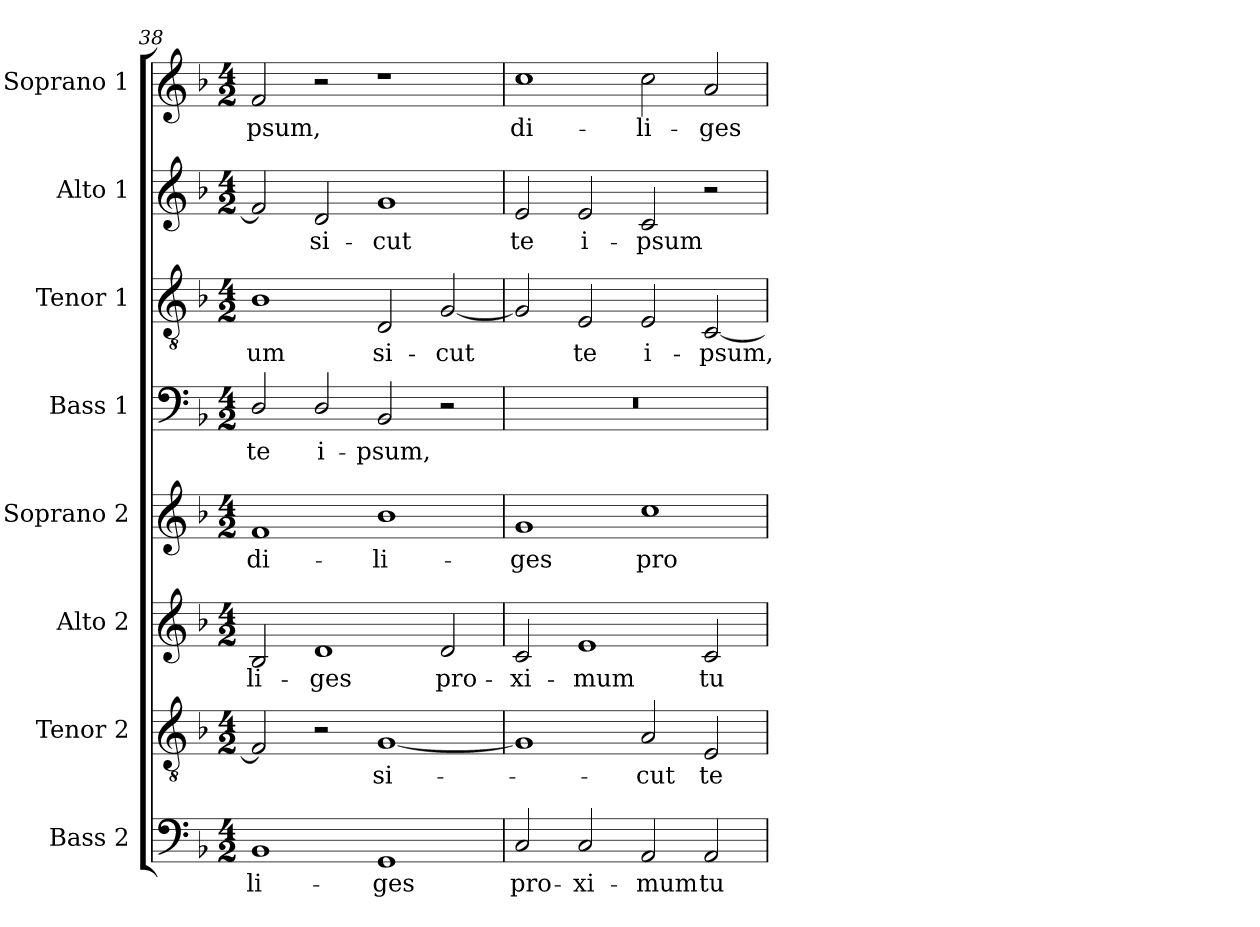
**kern	**text	**kern	**text	**kern	**text	**kern	**text	**kern	**text	**kern	**text	**kern	**text	**kern	**text
*part8	*part8	*part7	*part7	*part6	*part6	*part5	*part5	*part4	*part4	*part3	*part3	*part2	*part2	*part1	*part1
*staff8	*staff8	*staff7	*staff7	*staff6	*staff6	*staff5	*staff5	*staff4	*staff4	*staff3	*staff3	*staff2	*staff2	*staff1	*staff1
*I"Bass 2	*	*I"Tenor 2	*	*I"Alto 2	*	*I"Soprano 2	*	*I"Bass 1	*	*I"Tenor 1	*	*I"Alto 1	*	*I"Soprano 1	*
*I'B2.	*	*I'T2.	*	*I'A2.	*	*I'S2.	*	*I'B1.	*	*I'T1.	*	*I'A1.	*	*I'S1.	*
*clefF4	*	*clefGv2	*	*clefG2	*	*clefG2	*	*clefF4	*	*clefGv2	*	*clefG2	*	*clefG2	*
*	*	*ITrd7c12	*	*	*	*	*	*	*	*ITrd7c12	*	*	*	*	*
*k[b-]	*	*k[b-]	*	*k[b-]	*	*k[b-]	*	*k[b-]	*	*k[b-]	*	*k[b-]	*	*k[b-]	*
*F:	*	*F:	*	*F:	*	*F:	*	*F:	*	*F:	*	*F:	*	*F:	*
*M4/2	*	*M4/2	*	*M4/2	*	*M4/2	*	*M4/2	*	*M4/2	*	*M4/2	*	*M4/2	*
=38	=38	=38	=38	=38	=38	=38	=38	=38	=38	=38	=38	=38	=38	=38	=38
!	!LO:LY:b:color=#000000	!	!	!	!	!	!	!	!	!	!	!	!	!	!
!	!	!	!	!	!LO:LY:b:color=#000000	!	!	!	!	!	!	!	!	!	!
!	!	!	!	!	!	!	!LO:LY:b:color=#000000	!	!	!	!	!	!	!	!
!	!	!	!	!	!	!	!	!	!LO:LY:b:color=#000000	!	!	!	!	!	!
!	!	!	!	!	!	!	!	!	!	!	!LO:LY:b:color=#000000	!	!	!	!
!	!	!	!	!	!	!	!	!	!	!	!	!	!	!	!LO:LY:b:color=#000000
1BB-i	-li-	2FFi/]	.	2B-i/	-li-	1fi	di-	2Di/	te	1BB-i	-um	2fi/]	.	2fi/	-psum,
!	!	!	!	!	!LO:LY:b:color=#000000	!	!	!	!	!	!	!	!	!	!
!	!	!	!	!	!	!	!	!	!LO:LY:b:color=#000000	!	!	!	!	!	!
!	!	!	!	!	!	!	!	!	!	!	!	!	!LO:LY:b:color=#000000	!	!
.	.	2r	.	1di	-ges	.	.	2Di/	i-	.	.	2di/	si-	2r	.
!	!LO:LY:b:color=#000000	!	!	!	!	!	!	!	!	!	!	!	!	!	!
!	!	!	!LO:LY:b:color=#000000	!	!	!	!	!	!	!	!	!	!	!	!
!	!	!	!	!	!	!	!LO:LY:b:color=#000000	!	!	!	!	!	!	!	!
!	!	!	!	!	!	!	!	!	!LO:LY:b:color=#000000	!	!	!	!	!	!
!	!	!	!	!	!	!	!	!	!	!	!LO:LY:b:color=#000000	!	!	!	!
!	!	!	!	!	!	!	!	!	!	!	!	!	!LO:LY:b:color=#000000	!	!
1GGi	-ges	[1GGi	si-	.	.	1b-i	-li-	2BB-i/	-psum,	2DDi/	si-	1gi	-cut	1r	.
!	!	!	!	!	!LO:LY:b:color=#000000	!	!	!	!	!	!	!	!	!	!
!	!	!	!	!	!	!	!	!	!	!	!LO:LY:b:color=#000000	!	!	!	!
.	.	.	.	2di/	pro-	.	.	2r	.	[2GGi/	-cut	.	.	.	.
=39	=39	=39	=39	=39	=39	=39	=39	=39	=39	=39	=39	=39	=39	=39	=39
!	!LO:LY:b:color=#000000	!	!	!	!	!	!	!	!	!	!	!	!	!	!
!	!	!	!	!	!LO:LY:b:color=#000000	!	!	!	!	!	!	!	!	!	!
!	!	!	!	!	!	!	!LO:LY:b:color=#000000	!LO:N:vis=1	!	!	!	!	!	!	!
!	!	!	!	!	!	!	!	!	!	!	!	!	!LO:LY:b:color=#000000	!	!
!	!	!	!	!	!	!	!	!	!	!	!	!	!	!	!LO:LY:b:color=#000000
2Ci/	pro-	1GGi]	.	2ci/	-xi-	1gi	-ges	0r	.	2GGi/]	.	2ei/	te	1cci	di-
!	!LO:LY:b:color=#000000	!	!	!	!	!	!	!	!	!	!	!	!	!	!
!	!	!	!	!	!LO:LY:b:color=#000000	!	!	!	!	!	!	!	!	!	!
!	!	!	!	!	!	!	!	!	!	!	!LO:LY:b:color=#000000	!	!	!	!
!	!	!	!	!	!	!	!	!	!	!	!	!	!LO:LY:b:color=#000000	!	!
2Ci/	-xi-	.	.	1ei	-mum	.	.	.	.	2EEi/	te	2ei/	i-	.	.
!	!LO:LY:b:color=#000000	!	!	!	!	!	!	!	!	!	!	!	!	!	!
!	!	!	!LO:LY:b:color=#000000	!	!	!	!	!	!	!	!	!	!	!	!
!	!	!	!	!	!	!	!LO:LY:b:color=#000000	!	!	!	!	!	!	!	!
!	!	!	!	!	!	!	!	!	!	!	!LO:LY:b:color=#000000	!	!	!	!
!	!	!	!	!	!	!	!	!	!	!	!	!	!LO:LY:b:color=#000000	!	!
!	!	!	!	!	!	!	!	!	!	!	!	!	!	!	!LO:LY:b:color=#000000
2AAi/	-mum	2AAi/	-cut	.	.	1cci	pro-	.	.	2EEi/	i-	2ci/	-psum	2cci\	-li-
!	!LO:LY:b:color=#000000	!	!	!	!	!	!	!	!	!	!	!	!	!	!
!	!	!	!LO:LY:b:color=#000000	!	!	!	!	!	!	!	!	!	!	!	!
!	!	!	!	!	!LO:LY:b:color=#000000	!	!	!	!	!	!	!	!	!	!
!	!	!	!	!	!	!	!	!	!	!	!LO:LY:b:color=#000000	!	!	!	!
!	!	!	!	!	!	!	!	!	!	!	!	!	!	!	!LO:LY:b:color=#000000
2AAi/	tu-	2EEi/	te	2ci/	tu-	.	.	.	.	[2CCi/	-psum,	2r	.	2ai/	-ges
=	=	=	=	=	=	=	=	=	=	=	=	=	=	=	=
*-	*-	*-	*-	*-	*-	*-	*-	*-	*-	*-	*-	*-	*-	*-	*-
